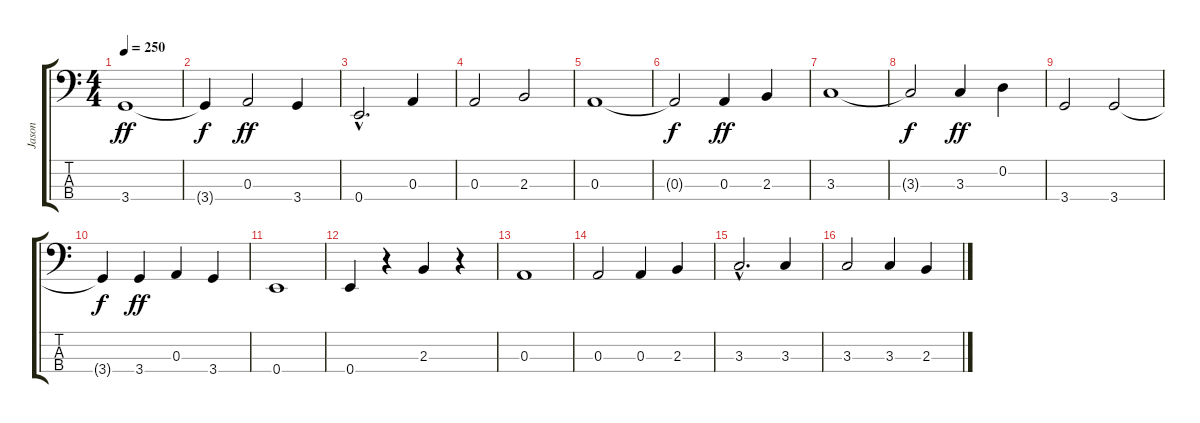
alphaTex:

\track ("Jason" "Jason") {instrument electricbassfinger}
\staff {score tabs}
\tuning (G2 D2 A1 E1) {hide}
\ts (4 4)
\tempo 250
\clef f4
\ks c
3.4.1{dy ff} |
3.4{t}.4{dy f} 0.3.2{dy ff} 3.4.4 |
0.4{hac}.2{d} 0.3.4 |
0.3.2 2.3.2 |
0.3.1 |
0.3{t}.2{dy f} 0.3.4{dy ff} 2.3.4 |
3.3.1 |
3.3{t}.2{dy f} 3.3.4{dy ff} 0.2.4 |
3.4.2 3.4.2 |
3.4{t}.4{dy f} 3.4.4{dy ff} 0.3.4 3.4.4 |
0.4.1 |
0.4.4 r.4 2.3.4 r.4 |
0.3.1 |
0.3.2 0.3.4 2.3.4 |
3.3{hac}.2{d} 3.3.4 |
3.3.2 3.3.4 2.3.4
